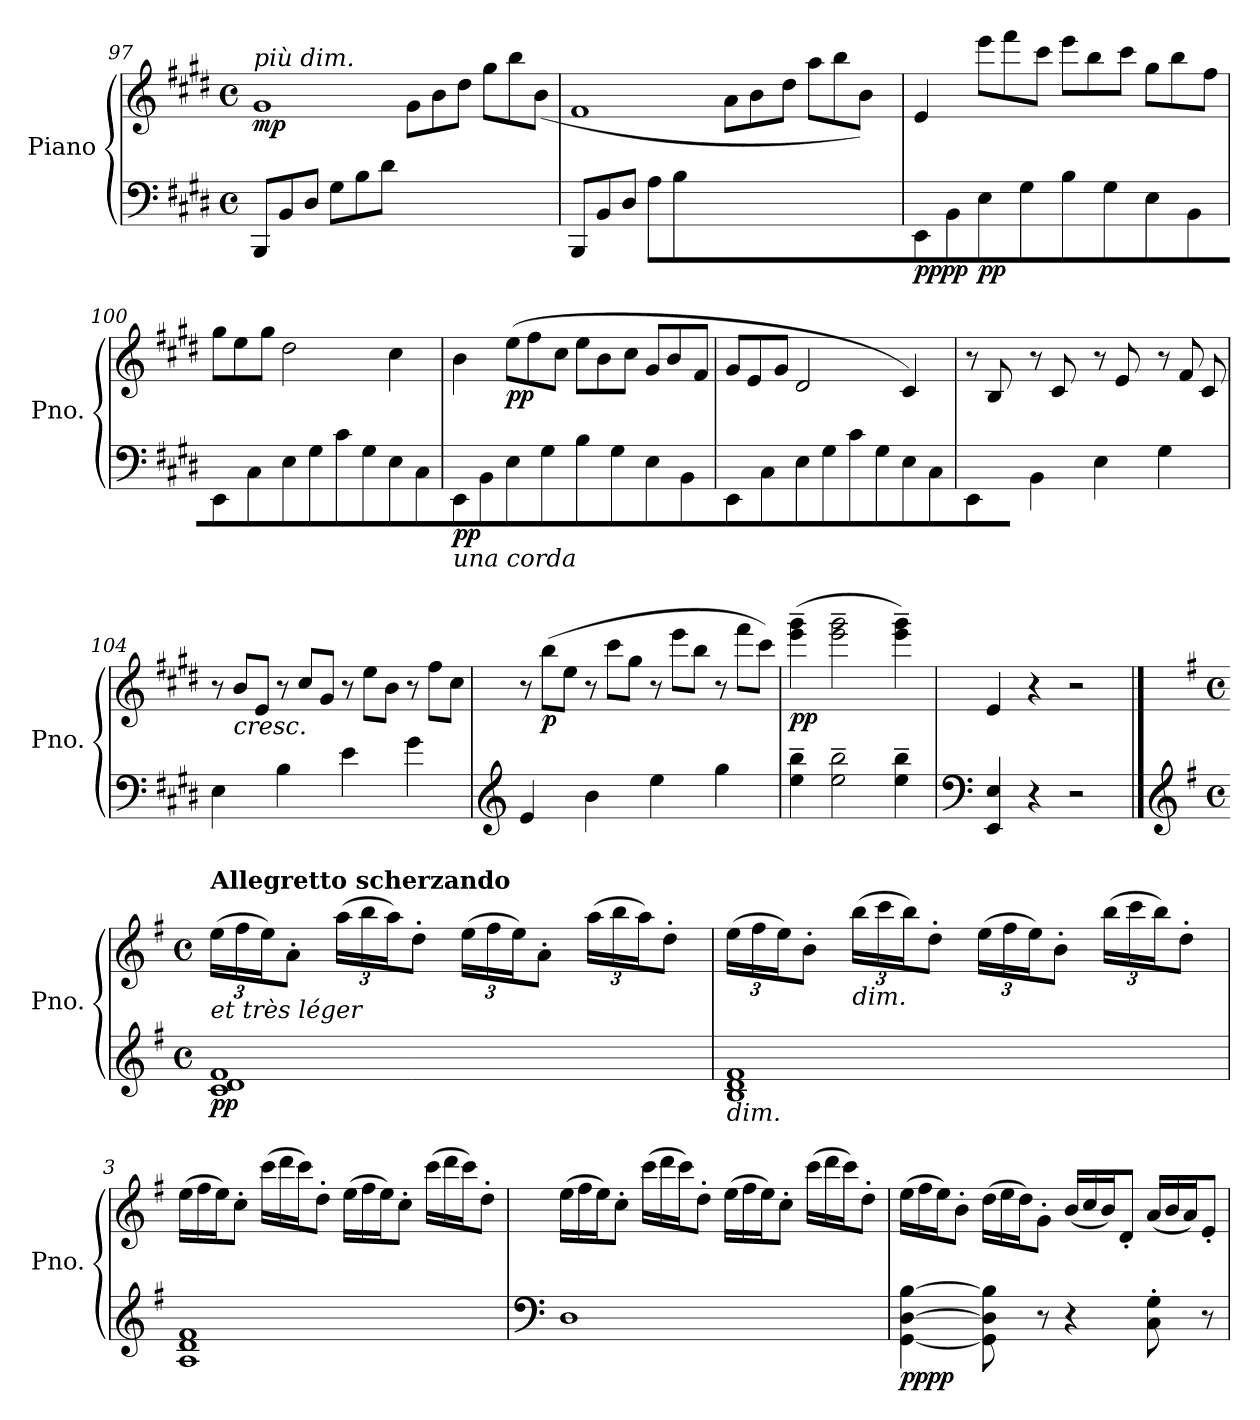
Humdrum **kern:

**kern	**kern	**dynam
*part1	*part1	*part1
*staff2	*staff1	*staff1/2
*I"Piano	*	*
*I'Pno.	*	*
*clefF4	*clefG2	*
*k[f#c#g#d#]	*k[f#c#g#d#]	*
*M4/4	*M4/4	*
*met(c)	*met(c)	*
*Xtuplet	*	*
=97	=97	=97
*	*^	*
!	!LO:TX:a:i:t=più  dim.	!	!
!	!	!	!LO:DY:b
(>12BBB/L	1g#	2ryy	mp
12BB/	.	.	.
12D#/J	.	.	.
12G#\L	.	.	.
12B\	.	.	.
12d#\J	.	.	.
*	*	*Xtuplet	*
2ryy	.	12g#\L	.
.	.	12b\	.
.	.	12dd#\J	.
*	*MM115	*	*
.	.	12gg#\L	.
.	.	12bb\	.
.	.	(12b\J	.
*	*v	*v	*
=98	=98	=98
*	*MM110	*
*	*^	*
*	*	*^	*
(>12BBB/L	1f#	2ryy	12%5ryy	.
12BB/	.	.	.	.
12D#/J	.	.	.	.
12A/L	.	.	.	.
12B/	.	.	.	.
12ryy	.	.	12d#\J	.
*	*MM100	*	*	*
2ryy	.	12a\L	2ryy	.
.	.	12b\	.	.
.	.	12dd#\J	.	.
*	*MM90	*	*	*
.	.	12aa\L	.	.
.	.	12bb\	.	.
.	.	12b\J)	.	.
*	*v	*v	*v	*
!!LO:LB:g=z
=99	=99	=99
*	*MM110	*
*	*^	*
!	!	!	!LO:DY:b=2
!	!	!	!LO:DY:n=1:b
*	*v	*v	*
8EE\L	4e/	pp pp
8BB\	.	.
*	*MM120	*
!	!	!LO:DY:n=2:b=2
!	!	!LO:DY:n=3:b
8E\	12eee\L	p p
.	12fff#\	.
8G#\J	.	.
.	12ccc#\J	.
8B\L	12eee\L	.
.	12bb\	.
8G#\	.	.
.	12ccc#\J	.
8E\	12gg#\L	.
.	12bb\	.
8BB\J	.	.
.	12ff#\J	.
=100	=100	=100
8EE\L	12gg#\L	.
.	12ee\	.
8C#\	.	.
.	12gg#\J	.
8E\	2dd#\	.
8G#\J	.	.
8c#\L	.	.
8G#\	.	.
*	*MM115	*
8E\	4cc#\	.
8C#\J	.	.
=101	=101	=101
*	*MM110	*
!LO:TX:b:i:t=una corda	!	!
!	!	!LO:DY:b=2
8EE\L	4b\)	pp
8BB\	.	.
*	*MM120	*
!	!	!LO:DY:b
8E\	(>12ee\L	pp
.	12ff#\	.
8G#\J	.	.
.	12cc#\J	.
8B\L	12ee\L	.
.	12b\	.
8G#\	.	.
.	12cc#\J	.
8E\	12g#/L	.
.	12b/	.
8BB\J	.	.
.	12f#/J	.
=102	=102	=102
8EE\L	12g#/L	.
.	12e/	.
8C#\	.	.
.	12g#/J	.
*	*MM115	*
8E\	2d#/	.
8G#\J	.	.
8c#\L	.	.
8G#\	.	.
*	*MM110	*
8E\	4c#/)	.
8C#\J	.	.
!!LO:LB:g=z
=103	=103	=103
*	*MM115	*
*^	*	*
6ryy	4EE\	12r	.
.	.	12B/L	.
12E/J	.	12ryy	.
6ryy	4BB\	12r	.
.	.	12c#/L	.
12G#/J	.	12ryy	.
*	*	*MM120	*
6ryy	4E\	12r	.
.	.	12e/L	.
12B/J	.	12ryy	.
4ryy	4G#\	12r	.
.	.	12f#/L	.
.	.	12c#/J	.
*v	*v	*	*
=104	=104	=104
*	*MM125	*
4E\	12r	.
!	!	!LO:HP:b
.	12b/L	<
.	12e/J	.
4B\	12r	.
.	12cc#/L	.
.	12g#/J	.
*	*MM130	*
4e\	12r	.
.	12ee\L	.
.	12b\J	.
4g#\	12r	.
.	12ff#\L	.
.	12cc#\J	.
=105	=105	=105
*clefG2	*	*
*	*MM120	*
4e/	12r	.
!	!	!LO:DY:b
.	(>12bb\L	p
.	12ee\J	.
*	*MM110	*
4b\	12r	.
.	12ccc#\L	.
.	12gg#\J	.
*	*MM95	*
4ee\	12r	.
.	12eee\L	.
.	12bb\J	.
*	*MM80	*
4gg#\	12r	.
.	12fff#\L	.
.	12ccc#\J)	.
.	.	[
=106	=106	=106
*	*MM70	*
!	!	!LO:DY:b
4ee\~ 4bb\~	(>4eee\~ 4ggg#\~	pp
*	*MM65	*
2ee\~ 2bb\~	2eee\~ 2ggg#\~	.
*	*MM60	*
4ee\~ 4bb\~	4eee\~ 4ggg#\~)	.
=107	=107	=107
*clefF4	*	*
*	*MM20	*
4EE/ 4E/	4e/	.
*	*MM80	*
4r	4r	.
2r	2r	.
!!LO:PB:g=z
==1	==1	==1
*clefG2	*	*
*k[f#]	*k[f#]	*
*M4/4	*M4/4	*
*met(c)	*met(c)	*
*	*tuplet	*
*	*Xbrackettup	*
!	!LO:TX:a:B:t=Allegretto scherzando	!
!	!LO:TX:b:i:t=et très léger	!
!	!	!LO:DY:b=2
!	!	!LO:DY:n=1:b
1c 1d 1f#	(>24ee\LL	p p
.	24ff#\	.
.	24ee\J)	.
.	8a'\J	.
.	(>24aa\LL	.
.	24bb\	.
.	24aa\J)	.
.	8dd'\J	.
.	(>24ee\LL	.
.	24ff#\	.
.	24ee\J)	.
.	8a'\J	.
.	(>24aa\LL	.
.	24bb\	.
.	24aa\J)	.
.	8dd'\J	.
=2	=2	=2
!LO:TX:b:i:t=dim.	!	!
1B 1d 1f#	(>24ee\LL	.
.	24ff#\	.
.	24ee\J)	.
.	8b'\J	.
!	!LO:TX:b:i:t=dim.	!
.	(>24bb\LL	.
.	24ccc\	.
.	24bb\J)	.
.	8dd'\J	.
.	(>24ee\LL	.
.	24ff#\	.
.	24ee\J)	.
.	8b'\J	.
.	(>24bb\LL	.
.	24ccc\	.
.	24bb\J)	.
.	8dd'\J	.
!!LO:LB:g=z
=3	=3	=3
*	*Xtuplet	*
1A 1d 1f#	(>24ee\LL	.
.	24ff#\	.
.	24ee\J)	.
.	8cc'\J	.
.	(>24ccc\LL	.
.	24ddd\	.
.	24ccc\J)	.
.	8dd'\J	.
.	(>24ee\LL	.
.	24ff#\	.
.	24ee\J)	.
.	8cc'\J	.
.	(>24ccc\LL	.
.	24ddd\	.
.	24ccc\J)	.
.	8dd'\J	.
=4	=4	=4
*clefF4	*	*
1D	(>24ee\LL	.
.	24ff#\	.
.	24ee\J)	.
.	8cc'\J	.
*	*MM132	*
.	(>24ccc\LL	.
.	24ddd\	.
.	24ccc\J)	.
.	8dd'\J	.
*	*MM128	*
.	(>24ee\LL	.
.	24ff#\	.
.	24ee\J)	.
.	8cc'\J	.
*	*MM124	*
.	(>24ccc\LL	.
.	24ddd\	.
.	24ccc\J)	.
.	8dd'\J	.
=5	=5	=5
*	*MM136	*
!	!	!LO:DY:b=2
!	!	!LO:DY:n=1:b
[4GG\ [4D\ [4B\	(>24ee\LL	pp pp
.	24ff#\	.
.	24ee\J)	.
.	8b'\J	.
8GG\] 8D\] 8B\]	(>24dd\LL	.
.	24ee\	.
.	24dd\J)	.
8r	8g'\J	.
4r	(<24b/LL	.
.	24cc/	.
.	24b/J)	.
.	8d'/J	.
8C\' 8G\'	(<24a/LL	.
.	24b/	.
.	24a/J)	.
8r	8e'/J	.
=	=	=
*-	*-	*-
